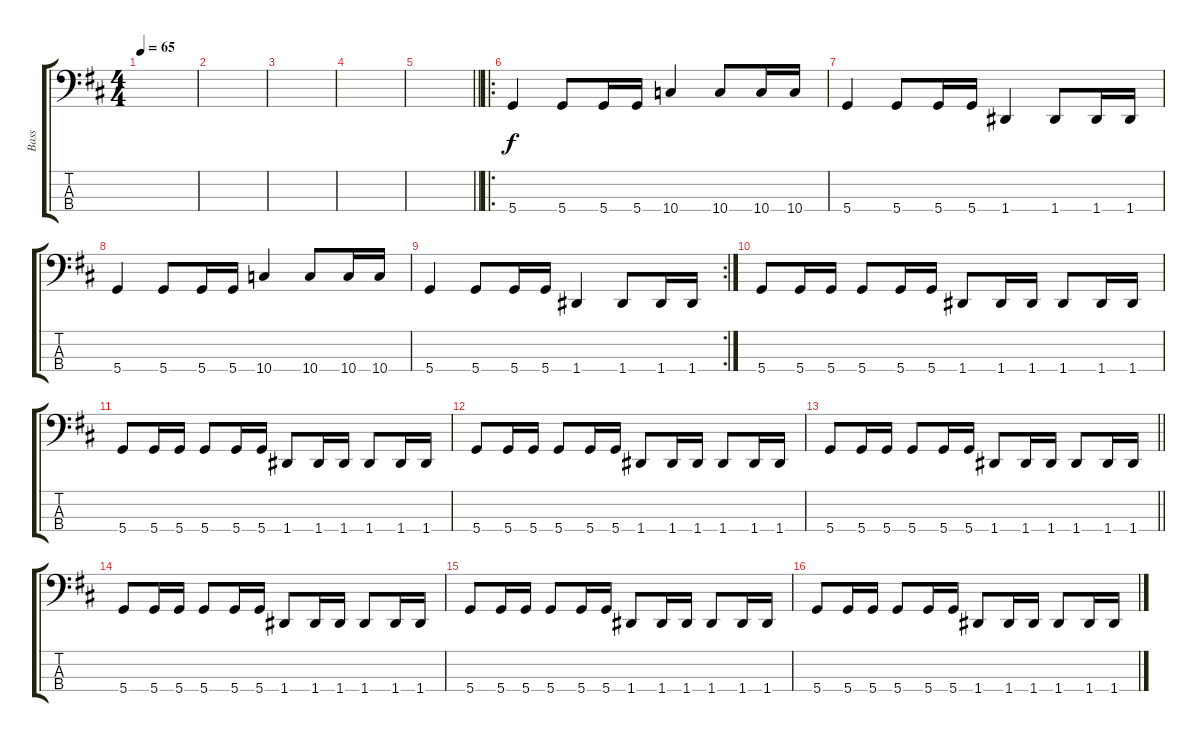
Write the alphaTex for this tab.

\track ("Bass" "Bass") {instrument electricbassfinger}
\staff {score tabs}
\tuning (G2 D2 A1 D1) {hide}
\ts (4 4)
\tempo 65
\clef f4
\ks d
|
|
|
|
\barLineRight lightlight
|
\ro
5.4.4 5.4.8 5.4.16 5.4.16 10.4.4 10.4.8 10.4.16 10.4.16 |
5.4.4 5.4.8 5.4.16 5.4.16 1.4.4 1.4.8 1.4.16 1.4.16 |
5.4.4 5.4.8 5.4.16 5.4.16 10.4.4 10.4.8 10.4.16 10.4.16 |
\rc 2
5.4.4 5.4.8 5.4.16 5.4.16 1.4.4 1.4.8 1.4.16 1.4.16 |
5.4.8 5.4.16 5.4.16 5.4.8 5.4.16 5.4.16 1.4.8 1.4.16 1.4.16 1.4.8 1.4.16 1.4.16 |
5.4.8 5.4.16 5.4.16 5.4.8 5.4.16 5.4.16 1.4.8 1.4.16 1.4.16 1.4.8 1.4.16 1.4.16 |
5.4.8 5.4.16 5.4.16 5.4.8 5.4.16 5.4.16 1.4.8 1.4.16 1.4.16 1.4.8 1.4.16 1.4.16 |
\barLineRight lightlight
5.4.8 5.4.16 5.4.16 5.4.8 5.4.16 5.4.16 1.4.8 1.4.16 1.4.16 1.4.8 1.4.16 1.4.16 |
5.4.8 5.4.16 5.4.16 5.4.8 5.4.16 5.4.16 1.4.8 1.4.16 1.4.16 1.4.8 1.4.16 1.4.16 |
5.4.8 5.4.16 5.4.16 5.4.8 5.4.16 5.4.16 1.4.8 1.4.16 1.4.16 1.4.8 1.4.16 1.4.16 |
5.4.8 5.4.16 5.4.16 5.4.8 5.4.16 5.4.16 1.4.8 1.4.16 1.4.16 1.4.8 1.4.16 1.4.16
